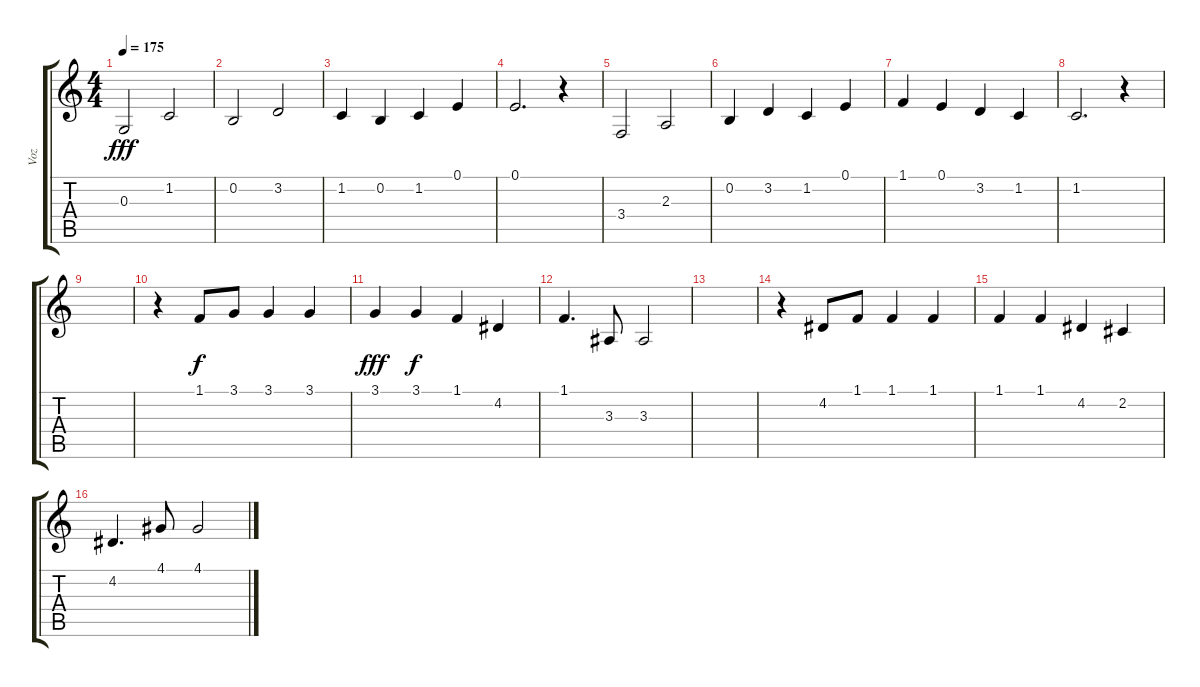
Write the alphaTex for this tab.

\track ("Voz" "Voz") {instrument choiraahs}
\staff {score tabs}
\tuning (E4 B3 G3 D3 A2 E2) {hide}
\ts (4 4)
\tempo 175
\clef g2
\ks c
0.3.2{dy fff} 1.2.2 |
0.2.2 3.2.2 |
1.2.4 0.2.4 1.2.4 0.1.4 |
0.1.2{d} r.4 |
3.4.2 2.3.2 |
0.2.4 3.2.4 1.2.4 0.1.4 |
1.1.4 0.1.4 3.2.4 1.2.4 |
1.2.2{d} r.4 |
|
r.4 1.1.8{dy f} 3.1.8 3.1.4 3.1.4 |
3.1.4{dy fff} 3.1.4{dy f} 1.1.4 4.2.4 |
1.1.4{d} 3.3.8 3.3.2 |
|
r.4 4.2.8 1.1.8 1.1.4 1.1.4 |
1.1.4 1.1.4 4.2.4 2.2.4 |
4.2.4{d} 4.1.8 4.1.2
